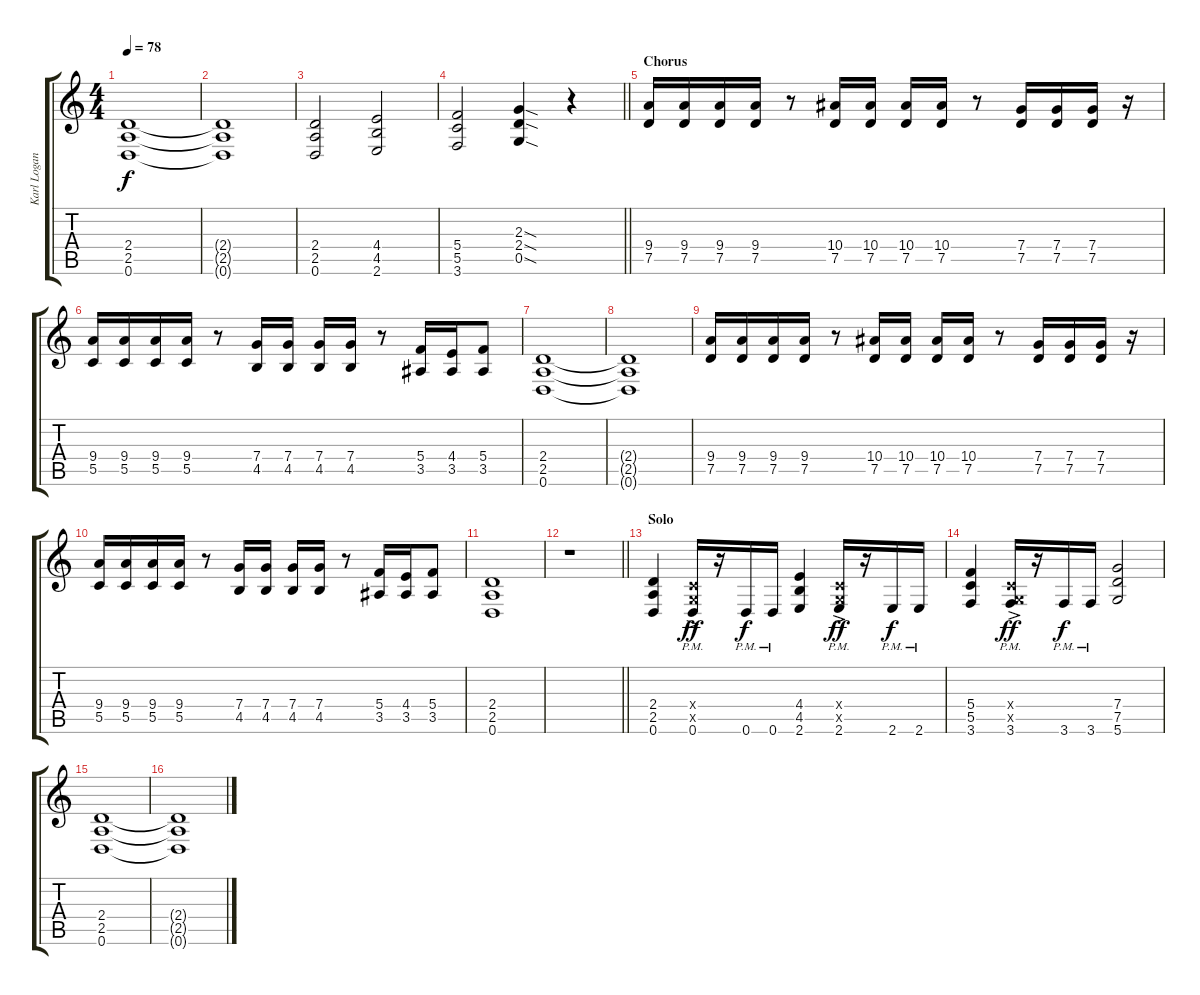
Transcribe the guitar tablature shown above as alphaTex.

\track ("Karl Logan" "Karl Logan") {instrument distortionguitar}
\staff {score tabs}
\tuning (D4 A3 F3 C3 G2 D2) {hide}
\ts (4 4)
\tempo 78
\clef g2
\ks c
(2.4 2.5 0.6).1{dy f} |
(2.4{t} 2.5{t} 0.6{t}).1 |
(2.4 2.5 0.6).2 (4.4 4.5 2.6).2 |
\barLineRight lightlight
(5.4 5.5 3.6).2 (2.3{sod} 2.4{sod} 0.5{sod}).4 r.4 |
\section ("" "Chorus")
(9.4 7.5).16 (9.4 7.5).16 (9.4 7.5).16 (9.4 7.5).16 r.8 (10.4 7.5).16 (10.4 7.5).16 (10.4 7.5).16 (10.4 7.5).16 r.8 (7.4 7.5).16 (7.4 7.5).16 (7.4 7.5).16 r.16 |
(9.4 5.5).16 (9.4 5.5).16 (9.4 5.5).16 (9.4 5.5).16 r.8 (7.4 4.5).16 (7.4 4.5).16 (7.4 4.5).16 (7.4 4.5).16 r.8 (5.4 3.5).16 (4.4 3.5).16 (5.4 3.5).8 |
(2.4 2.5 0.6).1 |
(2.4{t} 2.5{t} 0.6{t}).1 |
(9.4 7.5).16 (9.4 7.5).16 (9.4 7.5).16 (9.4 7.5).16 r.8 (10.4 7.5).16 (10.4 7.5).16 (10.4 7.5).16 (10.4 7.5).16 r.8 (7.4 7.5).16 (7.4 7.5).16 (7.4 7.5).16 r.16 |
(9.4 5.5).16 (9.4 5.5).16 (9.4 5.5).16 (9.4 5.5).16 r.8 (7.4 4.5).16 (7.4 4.5).16 (7.4 4.5).16 (7.4 4.5).16 r.8 (5.4 3.5).16 (4.4 3.5).16 (5.4 3.5).8 |
(2.4 2.5 0.6).1 |
\barLineRight lightlight
r.1 |
\section ("" "Solo")
(2.4 2.5 0.6).4 (0.4{ac x} 0.5{ac x} 0.6{ac pm}).16{dy ff} r.16 0.6{pm}.16{dy f} 0.6{pm}.16 (4.4 4.5 2.6).4 (0.4{ac x} 0.5{ac x} 2.6{ac pm}).16{dy ff} r.16 2.6{pm}.16{dy f} 2.6{pm}.16 |
(5.4 5.5 3.6).4 (0.4{ac x} 0.5{ac x} 3.6{ac pm}).16{dy ff} r.16 3.6{pm}.16{dy f} 3.6{pm}.16 (7.4 7.5 5.6).2 |
(2.4 2.5 0.6).1 |
(2.4{t} 2.5{t} 0.6{t}).1
